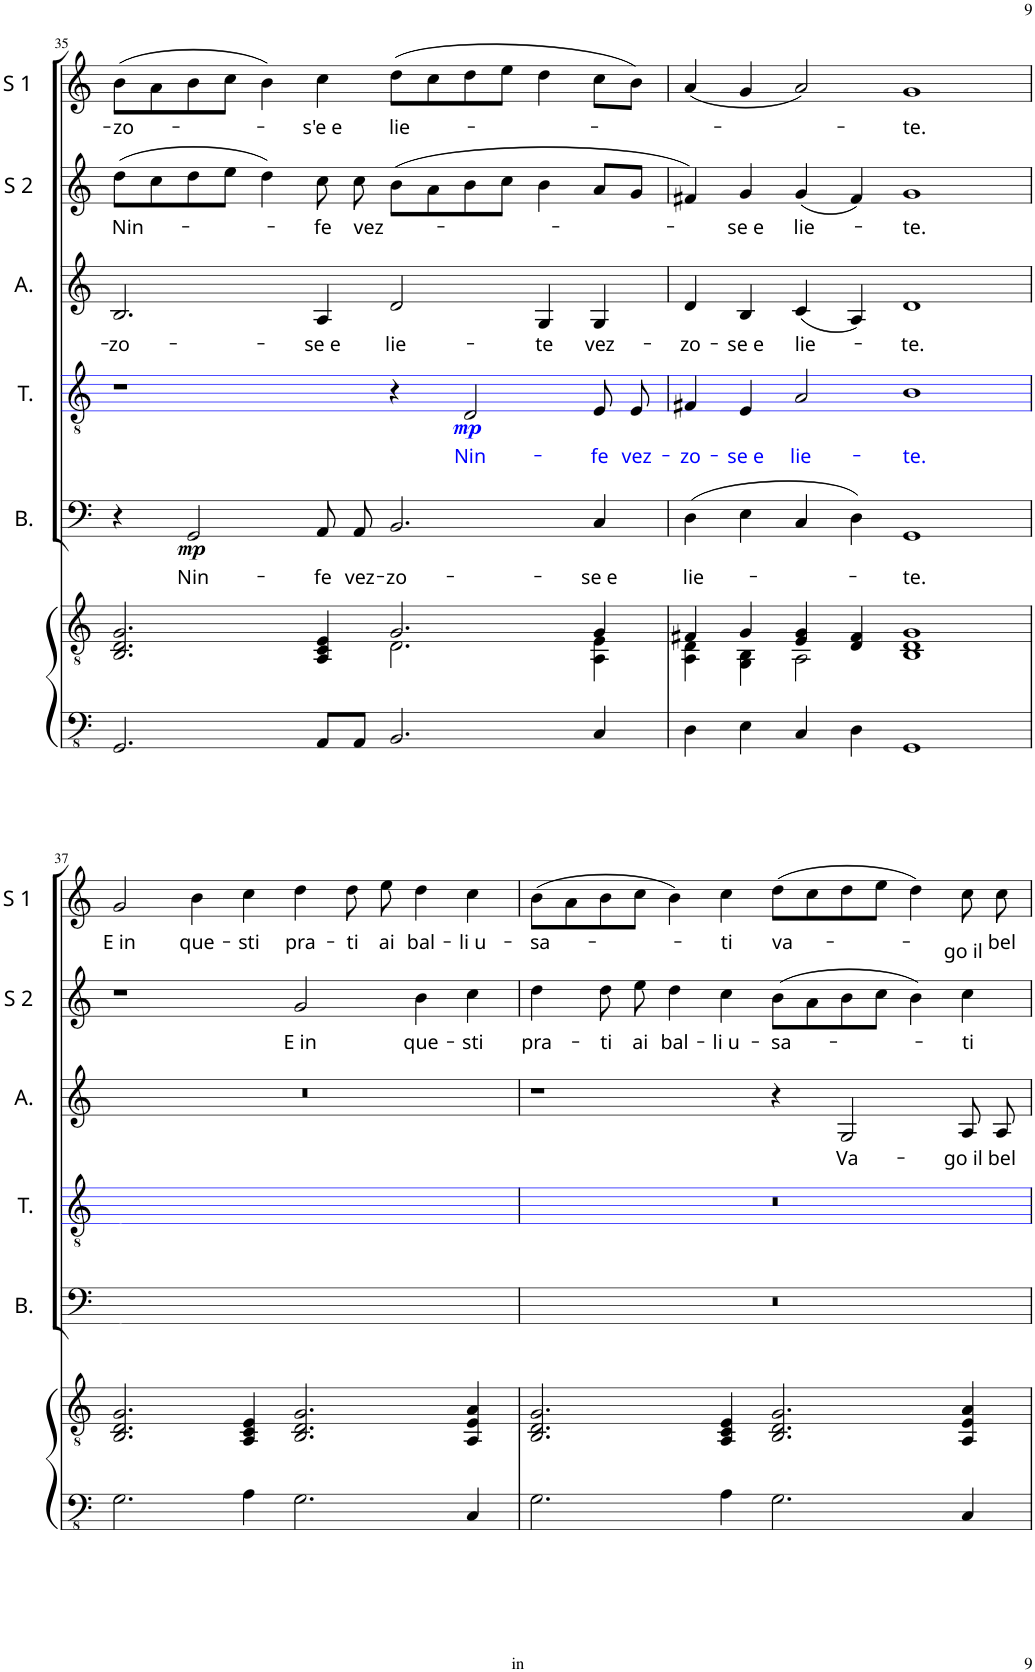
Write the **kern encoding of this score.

**kern	**kern	**kern	**text	**dynam	**kern	**text	**dynam	**kern	**text	**kern	**text	**kern	**text
*part6	*part6	*part5	*part5	*part5	*part4	*part4	*part4	*part3	*part3	*part2	*part2	*part1	*part1
*staff7	*staff6	*staff5	*staff5	*staff5	*staff4	*staff4	*staff4	*staff3	*staff3	*staff2	*staff2	*staff1	*staff1
*I"Piano	*	*I"B.	*	*	*I"T.	*	*	*I"A.	*	*I"S 2	*	*I"S 1	*
*I'Pno	*	*I'B.	*	*	*I'T.	*	*	*I'A.	*	*I'S 2	*	*I'S 1	*
!!LO:PB:g=z
*clefFv4	*clefGv2	*clefF4	*	*	*clefGv2	*	*	*clefG2	*	*clefG2	*	*clefG2	*
*k[]	*k[]	*k[]	*	*	*k[]	*	*	*k[]	*	*k[]	*	*k[]	*
*M4/2	*M4/2	*M4/2	*	*	*M4/2	*	*	*M4/2	*	*M4/2	*	*M4/2	*
=35	=35	=35	=35	=35	=35	=35	=35	=35	=35	=35	=35	=35	=35
*	*^	*	*	*	*	*	*	*	*	*	*	*	*
!	!	!	!	!	!	!	!	!	!	!LO:LY:b	!	!LO:LY:b	!	!LO:LY:b
2.GGG/	2.BB/ 2.D/ 2.G/	1ryy	4r	.	.	1r	.	.	2.B/	-zo-	(8dd\L	Nin-	(8b\L	-zo-
.	.	.	.	.	.	.	.	.	.	.	8cc\	.	8a\	.
!	!	!	!	!LO:LY:b	!LO:DY:b	!	!	!	!	!	!	!	!	!
.	.	.	2GG/	Nin-	mp	.	.	.	.	.	8dd\	.	8b\	.
.	.	.	.	.	.	.	.	.	.	.	8ee\J	.	8cc\J	.
.	.	.	.	.	.	.	.	.	.	.	4dd\)	.	4b\)	.
!	!	!	!	!LO:LY:b	!	!	!	!	!	!LO:LY:b	!	!LO:LY:b	!	!LO:LY:b
8AAA/L	4AA/ 4C/ 4E/	.	8AA/L	-fe	.	.	.	.	4A/	-se e	8cc\	-fe	4cc\	-s'e e
!	!	!	!	!LO:LY:b	!	!	!	!	!	!	!	!LO:LY:b	!	!
8AAA/J	.	.	8AA/J	vez-	.	.	.	.	.	.	8cc\	vez-	.	.
!	!	!	!	!LO:LY:b	!	!	!	!	!	!LO:LY:b	!	!	!	!LO:LY:b
2.BBB/	2.G/	2.D\	2.BB/	-zo-	.	4r	.	.	2d/	lie-	(8b\L	.	(8dd\L	lie-
.	.	.	.	.	.	.	.	.	.	.	8a\	.	8cc\	.
!	!	!	!	!	!	!	!LO:LY:b:color=#0000FF	!LO:DY:b	!	!	!	!	!	!
.	.	.	.	.	.	2D/	Nin-	mp	.	.	8b\	.	8dd\	.
.	.	.	.	.	.	.	.	.	.	.	8cc\J	.	8ee\J	.
!	!	!	!	!	!	!	!	!	!	!LO:LY:b	!	!	!	!
.	.	.	.	.	.	.	.	.	4G/	-te	4b\	.	4dd\	.
!	!	!	!	!LO:LY:b	!	!	!LO:LY:b:color=#0000FF	!	!	!LO:LY:b	!	!	!	!
4CC/	4G/	4AA\ 4E\	4C/	-se e	.	8E/L	-fe	.	4G/	vez-	8a/L	.	8cc\L	.
!	!	!	!	!	!	!	!LO:LY:b:color=#0000FF	!	!	!	!	!	!	!
.	.	.	.	.	.	8E/J	vez-	.	.	.	8g/J	.	8b\J)	.
=36	=36	=36	=36	=36	=36	=36	=36	=36	=36	=36	=36	=36	=36	=36
!	!	!	!	!LO:LY:b	!	!	!LO:LY:b:color=#0000FF	!	!	!LO:LY:b	!	!	!	!
4DD\	4F#X/	4AA\ 4D\	(4D\	lie-	.	4F#X/	-zo-	.	4d/	-zo-	4f#X/)	.	(4a/	.
!	!	!	!	!	!	!	!LO:LY:b:color=#0000FF	!	!	!LO:LY:b	!	!LO:LY:b	!	!
4EE\	4G/	4GG\ 4BB\	4E\	.	.	4E/	-se e	.	4B/	-se e	4g/	-se e	4g/	.
!	!	!	!	!	!	!	!LO:LY:b:color=#0000FF	!	!	!LO:LY:b	!	!LO:LY:b	!	!
4CC/	4E/ 4G/	2AA\	4C/	.	.	2A/	lie-	.	(4c/	lie-	(4g/	lie-	2a/)	.
4DD\	4D/ 4F#/	.	4D\)	.	.	.	.	.	4A/)	.	4f#/)	.	.	.
!	!	!	!	!LO:LY:b	!	!	!LO:LY:b:color=#0000FF	!	!	!LO:LY:b	!	!LO:LY:b	!	!LO:LY:b
1GGG	1G	1BB 1D	1GG	-te.	.	1B	-te.	.	1d	-te.	1g	-te.	1g	-te.
!!LO:LB:g=z
=37	=37	=37	=37	=37	=37	=37	=37	=37	=37	=37	=37	=37	=37	=37
!	!	!	!	!	!	!	!	!	!	!	!	!	!	!LO:LY:b
*	*v	*v	*	*	*	*	*	*	*	*	*	*	*	*
2.GG\	2.BB/ 2.D/ 2.G/	0FF!i	.	.	0D!i	.	.	0r	.	1r	.	2g/	E in
!	!	!	!	!	!	!	!	!	!	!	!	!	!LO:LY:b
.	.	.	.	.	.	.	.	.	.	.	.	4b\	que-
!	!	!	!	!	!	!	!	!	!	!	!	!	!LO:LY:b
4AA\	4AA/ 4C/ 4E/	.	.	.	.	.	.	.	.	.	.	4cc\	-sti
!	!	!	!	!	!	!	!	!	!	!	!LO:LY:b	!	!LO:LY:b
2.GG\	2.BB/ 2.D/ 2.G/	.	.	.	.	.	.	.	.	2g/	E in	4dd\	pra-
!	!	!	!	!	!	!	!	!	!	!	!	!	!LO:LY:b
.	.	.	.	.	.	.	.	.	.	.	.	8dd\	-ti
!	!	!	!	!	!	!	!	!	!	!	!	!	!LO:LY:b
.	.	.	.	.	.	.	.	.	.	.	.	8ee\	ai
!	!	!	!	!	!	!	!	!	!	!	!LO:LY:b	!	!LO:LY:b
.	.	.	.	.	.	.	.	.	.	4b\	que-	4dd\	bal-
!	!	!	!	!	!	!	!	!	!	!	!LO:LY:b	!	!LO:LY:b
4CC/	4AA/ 4E/ 4A/	.	.	.	.	.	.	.	.	4cc\	-sti	4cc\	-li u-
=38	=38	=38	=38	=38	=38	=38	=38	=38	=38	=38	=38	=38	=38
!	!	!	!	!	!	!	!	!	!	!	!LO:LY:b	!	!LO:LY:b
2.GG\	2.BB/ 2.D/ 2.G/	0r	.	.	0r	.	.	1r	.	4dd\	pra-	(8b\L	-sa-
.	.	.	.	.	.	.	.	.	.	.	.	8a\	.
!	!	!	!	!	!	!	!	!	!	!	!LO:LY:b	!	!
.	.	.	.	.	.	.	.	.	.	8dd\	-ti	8b\	.
!	!	!	!	!	!	!	!	!	!	!	!LO:LY:b	!	!
.	.	.	.	.	.	.	.	.	.	8ee\	ai	8cc\J	.
!	!	!	!	!	!	!	!	!	!	!	!LO:LY:b	!	!
.	.	.	.	.	.	.	.	.	.	4dd\	bal-	4b\)	.
!	!	!	!	!	!	!	!	!	!	!	!LO:LY:b	!	!LO:LY:b
4AA\	4AA/ 4C/ 4E/	.	.	.	.	.	.	.	.	4cc\	-li u-	4cc\	-ti
!	!	!	!	!	!	!	!	!	!	!	!LO:LY:b	!	!LO:LY:b
2.GG\	2.BB/ 2.D/ 2.G/	.	.	.	.	.	.	4r	.	(8b\L	-sa-	(8dd\L	va-
.	.	.	.	.	.	.	.	.	.	8a\	.	8cc\	.
!	!	!	!	!	!	!	!	!	!LO:LY:b	!	!	!	!
.	.	.	.	.	.	.	.	2G/	Va-	8b\	.	8dd\	.
.	.	.	.	.	.	.	.	.	.	8cc\J	.	8ee\J	.
.	.	.	.	.	.	.	.	.	.	4b\)	.	4dd\)	.
!	!	!	!	!	!	!	!	!	!LO:LY:b	!	!LO:LY:b	!	!LO:LY:b
4CC/	4AA/ 4E/ 4A/	.	.	.	.	.	.	8A/L	-go il	4cc\	-ti	8cc\	-go il
!	!	!	!	!	!	!	!	!	!LO:LY:b	!	!	!	!LO:LY:b
.	.	.	.	.	.	.	.	8A/J	bel	.	.	8cc\	bel
=	=	=	=	=	=	=	=	=	=	=	=	=	=
*-	*-	*-	*-	*-	*-	*-	*-	*-	*-	*-	*-	*-	*-
